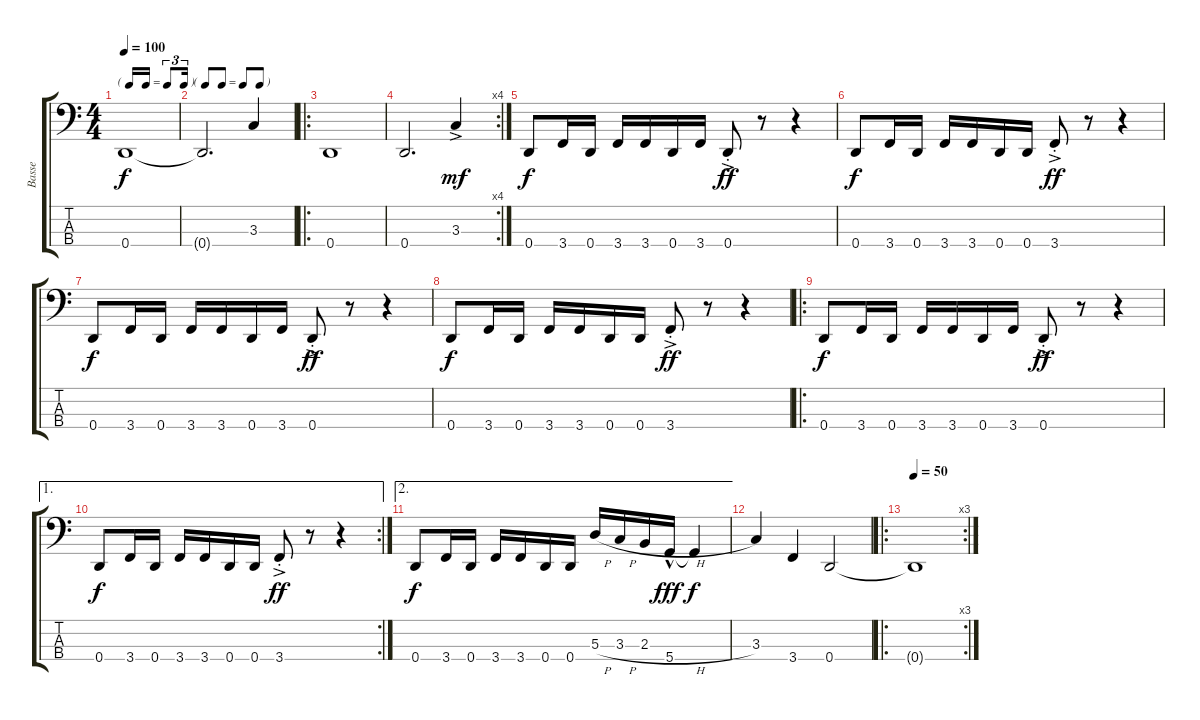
\track ("Basse" "Basse") {instrument electricbassfinger}
\staff {score tabs}
\tuning (G2 D2 A1 D1) {hide}
\ts (4 4)
\tf triplet16th
\tempo 100
\clef f4
\ks c
0.4{t}.1{dy f} |
\tf none
0.4{t}.2{d} 3.3.4 |
\ro
0.4.1 |
\rc 4
0.4.2{d} 3.3{ac}.4{dy mf} |
0.4.8{dy f} 3.4.16 0.4.16 3.4.16 3.4.16 0.4.16 3.4.16 0.4{ac st}.8{dy ff} r.8 r.4 |
0.4.8{dy f} 3.4.16 0.4.16 3.4.16 3.4.16 0.4.16 0.4.16 3.4{ac st}.8{dy ff} r.8 r.4 |
0.4.8{dy f} 3.4.16 0.4.16 3.4.16 3.4.16 0.4.16 3.4.16 0.4{ac st}.8{dy ff} r.8 r.4 |
0.4.8{dy f} 3.4.16 0.4.16 3.4.16 3.4.16 0.4.16 0.4.16 3.4{ac st}.8{dy ff} r.8 r.4 |
\ro
0.4.8{dy f} 3.4.16 0.4.16 3.4.16 3.4.16 0.4.16 3.4.16 0.4{ac st}.8{dy ff} r.8 r.4 |
\ae 1
\rc 2
0.4.8{dy f} 3.4.16 0.4.16 3.4.16 3.4.16 0.4.16 0.4.16 3.4{ac st}.8{dy ff} r.8 r.4 |
\ae 2
0.4.8{dy f} 3.4.16 0.4.16 3.4.16 3.4.16 0.4.16 0.4.16 5.3{h}.16 3.3{h}.16 2.3{h}.16 5.4{hac}.16{dy fff} 5.4{t}.4{dy f} |
3.3.4 3.4.4 0.4.2 |
\ro
\rc 3
\tempo 50
0.4{t}.1
